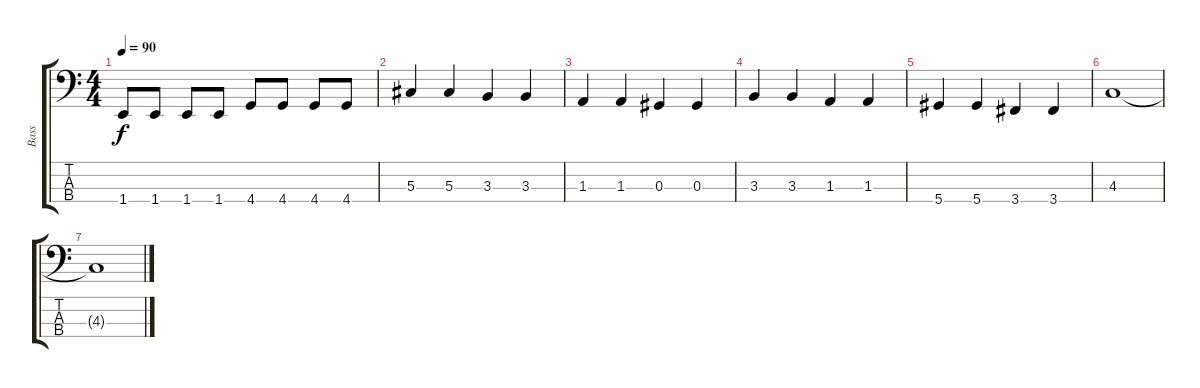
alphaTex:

\track ("Bass" "Bass") {instrument electricbassfinger}
\staff {score tabs}
\tuning (Gb2 Db2 Ab1 Eb1) {hide}
\ts (4 4)
\tempo 90
\clef f4
\ks c
1.4.8{dy f} 1.4.8 1.4.8 1.4.8 4.4.8 4.4.8 4.4.8 4.4.8 |
5.3.4 5.3.4 3.3.4 3.3.4 |
1.3.4 1.3.4 0.3.4 0.3.4 |
3.3.4 3.3.4 1.3.4 1.3.4 |
5.4.4 5.4.4 3.4.4 3.4.4 |
4.3.1 |
4.3{t}.1
